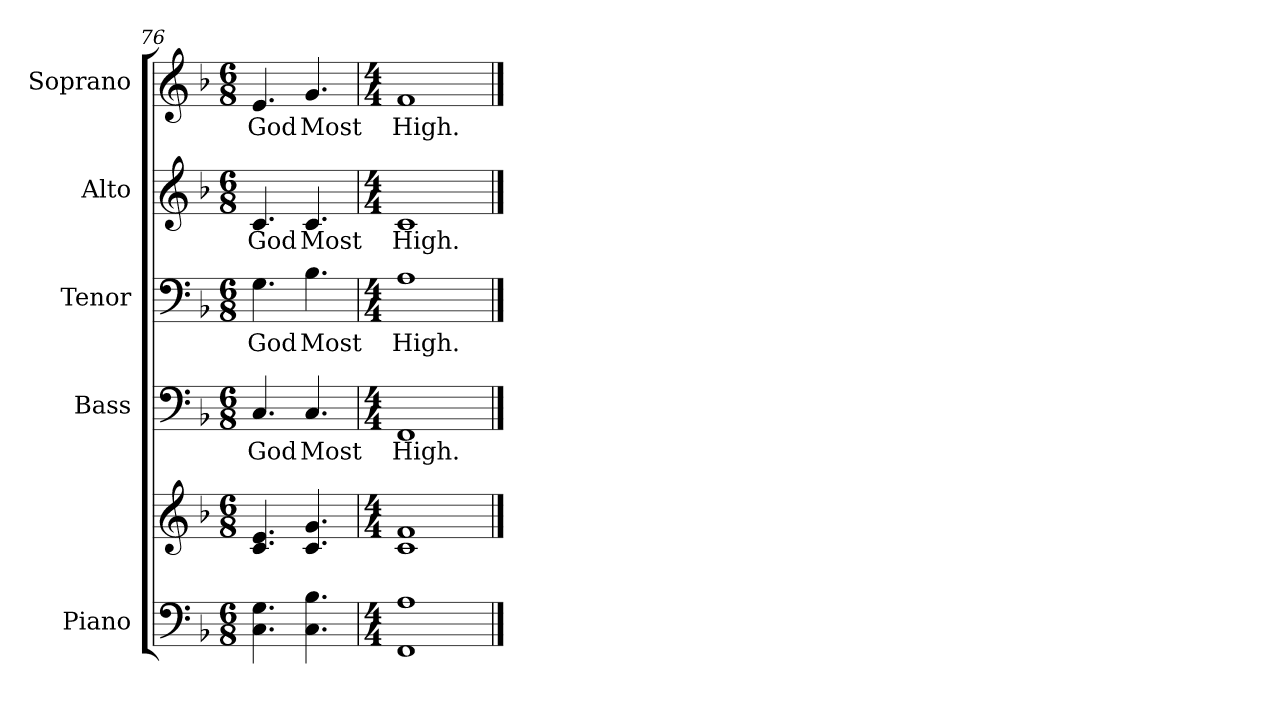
**kern	**kern	**kern	**text	**kern	**text	**kern	**text	**kern	**text
*part5	*part5	*part4	*part4	*part3	*part3	*part2	*part2	*part1	*part1
*staff6	*staff5	*staff4	*staff4	*staff3	*staff3	*staff2	*staff2	*staff1	*staff1
*I"Piano	*	*I"Bass	*	*I"Tenor	*	*I"Alto	*	*I"Soprano	*
*I'Pno.	*	*I'B.	*	*I'T.	*	*I'A.	*	*I'S.	*
!!LO:PB:g=z
*clefF4	*clefG2	*clefF4	*	*clefF4	*	*clefG2	*	*clefG2	*
*k[b-]	*k[b-]	*k[b-]	*	*k[b-]	*	*k[b-]	*	*k[b-]	*
*F:	*F:	*F:	*	*F:	*	*F:	*	*F:	*
*M6/8	*M6/8	*M6/8	*	*M6/8	*	*M6/8	*	*M6/8	*
=76	=76	=76	=76	=76	=76	=76	=76	=76	=76
!	!	!	!LO:LY:b:color=#000000	!	!	!	!	!	!
!	!	!	!	!	!LO:LY:b:color=#000000	!	!	!	!
!	!	!	!	!	!	!	!LO:LY:b:color=#000000	!	!
!	!	!	!	!	!	!	!	!	!LO:LY:b:color=#000000
4.Ci\ 4.Gi	4.ci/ 4.ei	4.Ci/	God	4.Gi\	God	4.ci/	God	4.ei/	God
!	!	!	!LO:LY:b:color=#000000	!	!	!	!	!	!
!	!	!	!	!	!LO:LY:b:color=#000000	!	!	!	!
!	!	!	!	!	!	!	!LO:LY:b:color=#000000	!	!
!	!	!	!	!	!	!	!	!	!LO:LY:b:color=#000000
4.Ci\ 4.B-i	4.ci/ 4.gi	4.Ci/	Most	4.B-i\	Most	4.ci/	Most	4.gi/	Most
=77	=77	=77	=77	=77	=77	=77	=77	=77	=77
*M4/4	*M4/4	*M4/4	*	*M4/4	*	*M4/4	*	*M4/4	*
!	!	!	!LO:LY:b:color=#000000	!	!	!	!	!	!
!	!	!	!	!	!LO:LY:b:color=#000000	!	!	!	!
!	!	!	!	!	!	!	!LO:LY:b:color=#000000	!	!
!	!	!	!	!	!	!	!	!	!LO:LY:b:color=#000000
1FFi 1Ai	1ci 1fi	1FFi	High.	1Ai	High.	1ci	High.	1fi	High.
==	==	==	==	==	==	==	==	==	==
*-	*-	*-	*-	*-	*-	*-	*-	*-	*-
